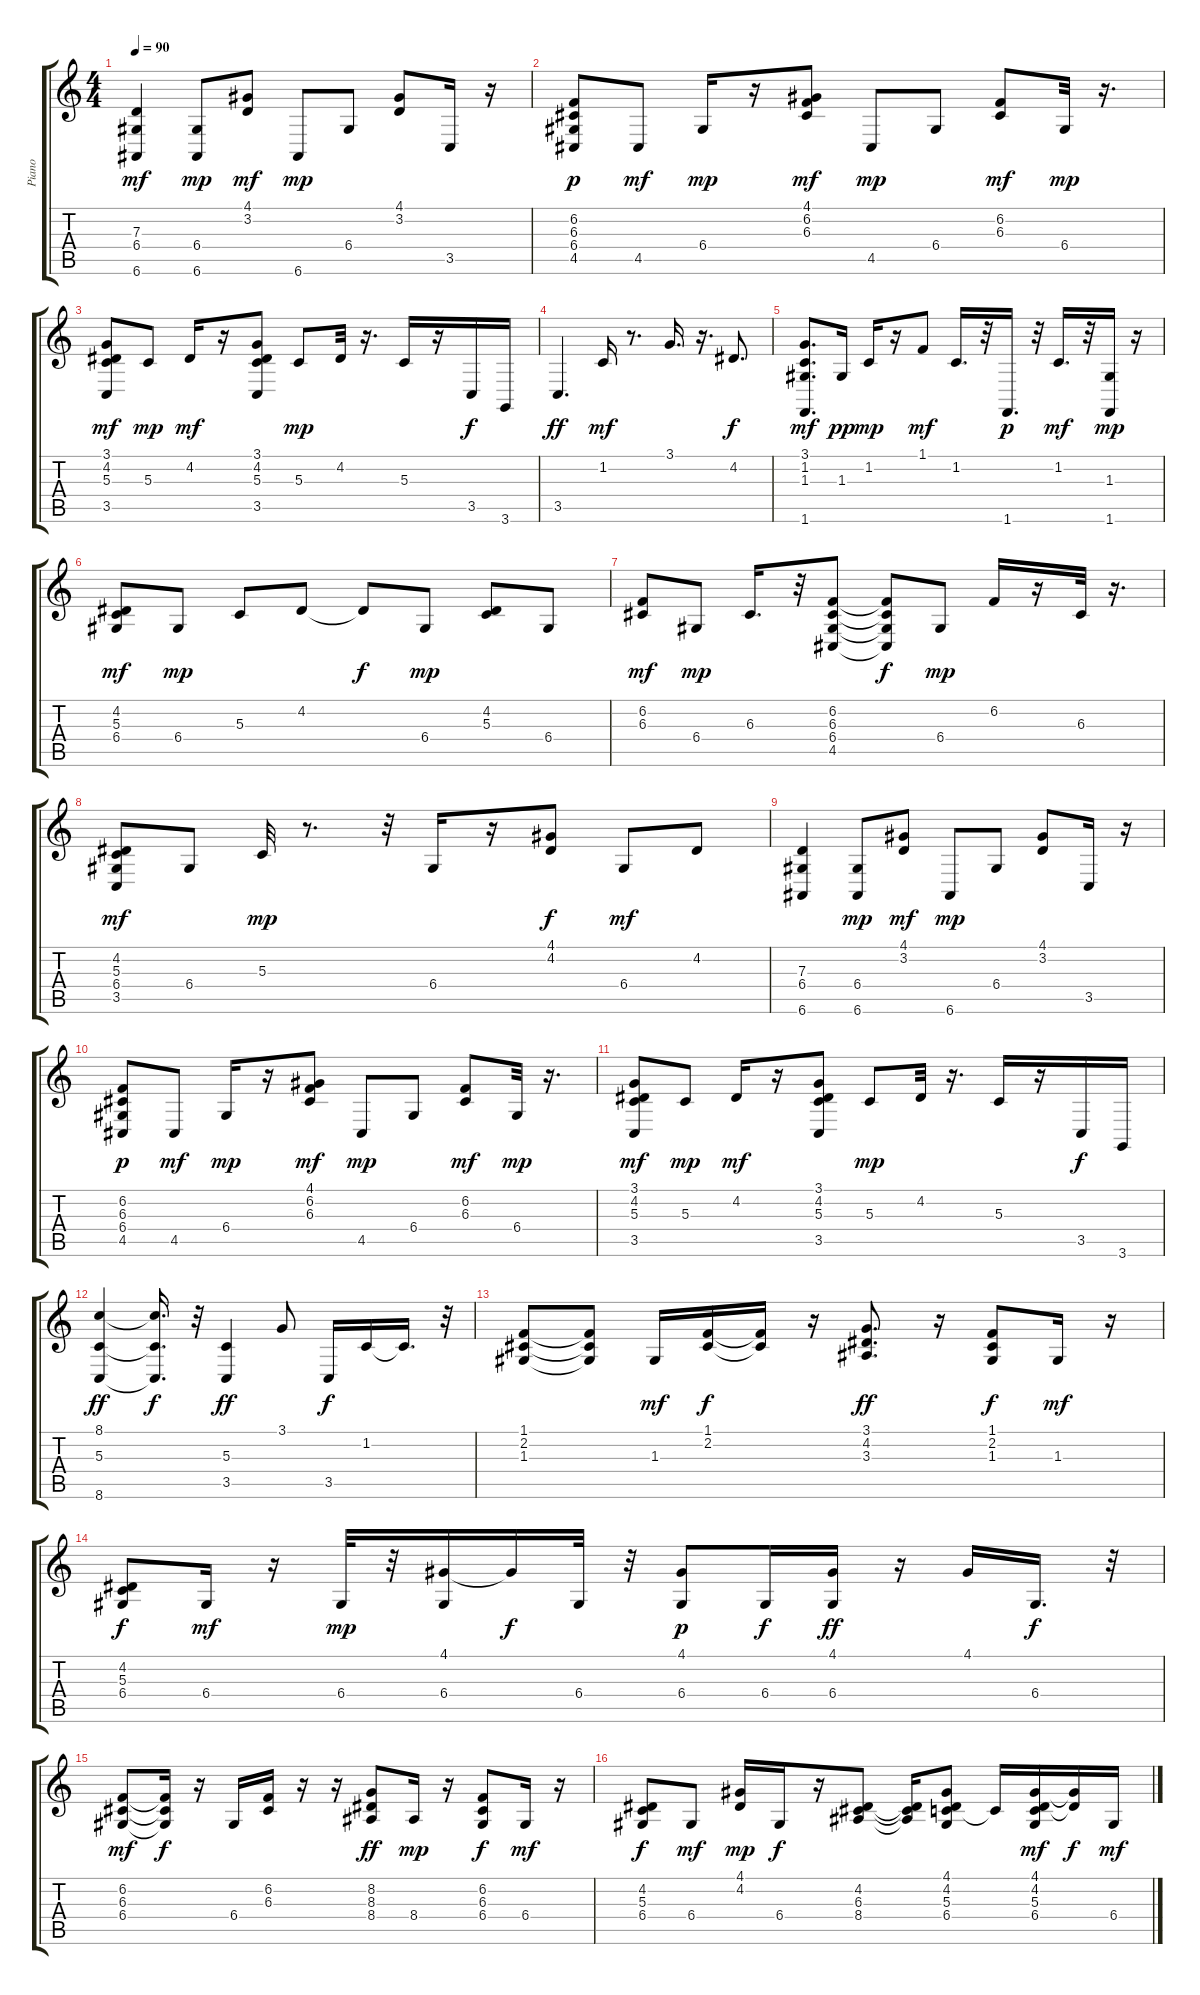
\track ("Piano            " "Piano     ") {instrument brightacousticpiano}
\staff {score tabs}
\tuning (E4 B3 G3 D3 A2 E2) {hide}
\ts (4 4)
\tempo 90
\clef g2
\ks c
(7.3 6.4 6.6).4{dy mf} (6.4 6.6).8{dy mp} (4.1 3.2).8{dy mf} 6.6.8{dy mp} 6.4.8 (4.1 3.2).8 3.5.16 r.16 |
(6.2 6.3 6.4 4.5).8{dy p} 4.5.8{dy mf} 6.4.16{dy mp} r.16 (4.1 6.2 6.3).8{dy mf} 4.5.8{dy mp} 6.4.8 (6.2 6.3).8{dy mf} 6.4.32{dy mp} r.16{d} |
(3.1 4.2 5.3 3.5).8{dy mf} 5.3.8{dy mp} 4.2.16{dy mf} r.16 (3.1 4.2 5.3 3.5).8 5.3.8{dy mp} 4.2.32 r.16{d} 5.3.16 r.16 3.5.16{dy f} 3.6.16 |
3.5.4{d dy ff} 1.2.16{dy mf} r.8{d} 3.1.16{d} r.16{d} 4.2.8{d dy f} |
(3.1 1.2 1.3 1.6).8{d dy mf} 1.3.16{dy pp} 1.2.16{dy mp} r.16 1.1.8{dy mf} 1.2.16{d} r.32 1.6.16{d dy p} r.32 1.2.16{d dy mf} r.32 (1.3 1.6).16{dy mp} r.16 |
(4.2 5.3 6.4).8{dy mf} 6.4.8{dy mp} 5.3.8 4.2.8 4.2{t}.8{dy f} 6.4.8{dy mp} (4.2 5.3).8 6.4.8 |
(6.2 6.3).8{dy mf} 6.4.8{dy mp} 6.3.16{d} r.32 (6.2 6.3 6.4 4.5).8 (6.2{t} 6.3{t} 6.4{t} 4.5{t}).8{dy f} 6.4.8{dy mp} 6.2.16 r.16 6.3.32 r.16{d} |
(4.2 5.3 6.4 3.5).8{dy mf} 6.4.8 5.3.32{dy mp} r.8{d} r.32 6.4.16 r.16 (4.1 4.2).8{dy f} 6.4.8{dy mf} 4.2.8 |
(7.3 6.4 6.6).4 (6.4 6.6).8{dy mp} (4.1 3.2).8{dy mf} 6.6.8{dy mp} 6.4.8 (4.1 3.2).8 3.5.16 r.16 |
(6.2 6.3 6.4 4.5).8{dy p} 4.5.8{dy mf} 6.4.16{dy mp} r.16 (4.1 6.2 6.3).8{dy mf} 4.5.8{dy mp} 6.4.8 (6.2 6.3).8{dy mf} 6.4.32{dy mp} r.16{d} |
(3.1 4.2 5.3 3.5).8{dy mf} 5.3.8{dy mp} 4.2.16{dy mf} r.16 (3.1 4.2 5.3 3.5).8 5.3.8{dy mp} 4.2.32 r.16{d} 5.3.16 r.16 3.5.16{dy f} 3.6.16 |
(8.1 5.3 8.6).4{dy ff} (8.1{t} 5.3{t} 8.6{t}).16{d dy f} r.32 (5.3 3.5).4{dy ff} 3.1.8 3.5.16{dy f} 1.2.16 1.2{t}.16{d} r.32 |
(1.1 2.2 1.3).8 (1.1{t} 2.2{t} 1.3{t}).8 1.3.16{dy mf} (1.1 2.2).16{dy f} (1.1{t} 2.2{t}).16 r.16 (3.1 4.2 3.3).8{d dy ff} r.16 (1.1 2.2 1.3).8{dy f} 1.3.16{dy mf} r.16 |
(4.2 5.3 6.4).8{dy f} 6.4.16{dy mf} r.16 6.4.32{dy mp} r.32 (4.1 6.4).16 4.1{t}.16{dy f} 6.4.32 r.32 (4.1 6.4).8{dy p} 6.4.16{dy f} (4.1 6.4).16{dy ff} r.16 4.1.16 6.4.16{d dy f} r.32 |
(6.2 6.3 6.4).8{dy mf} (6.2{t} 6.3{t} 6.4{t}).16{dy f} r.16 6.4.16 (6.2 6.3).16 r.16 r.16 (8.2 8.3 8.4).8{dy ff} 8.4.16{dy mp} r.16 (6.2 6.3 6.4).8{dy f} 6.4.16{dy mf} r.16 |
(4.2 5.3 6.4).8{dy f} 6.4.8{dy mf} (4.1 4.2).16{dy mp} 6.4.16{dy f} r.16 (4.2 6.3 8.4).8 (4.2{t} 6.3{t} 8.4{t}).16 (4.1 4.2 5.3 6.4).8 5.3{t}.16 (4.1 4.2 5.3 6.4).16{dy mf} (4.1{t} 4.2{t}).16{dy f} 6.4.16{dy mf}
